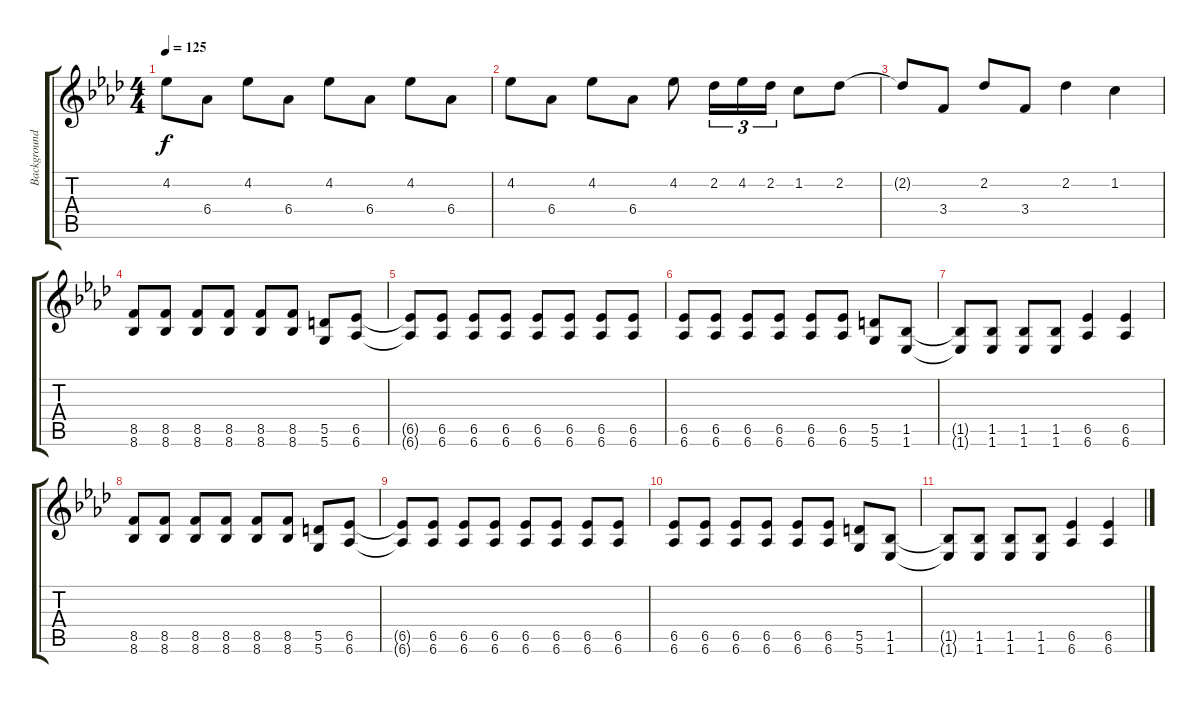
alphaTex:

\track ("Background Guitar" "Background") {instrument distortionguitar}
\staff {score tabs}
\tuning (E4 B3 G3 D3 A2 D2) {hide}
\ts (4 4)
\tempo 125
\clef g2
\ks fminor
4.2{t}.8{dy f} 6.4.8 4.2.8 6.4.8 4.2.8 6.4.8 4.2.8 6.4.8 |
4.2.8 6.4.8 4.2.8 6.4.8 4.2.8 2.2.16{tu (3 2)} 4.2.16{tu (3 2)} 2.2.16{tu (3 2)} 1.2.8 2.2.8 |
2.2{t}.8 3.4.8 2.2.8 3.4.8 2.2.4 1.2.4 |
(8.5 8.6).8 (8.5 8.6).8 (8.5 8.6).8 (8.5 8.6).8 (8.5 8.6).8 (8.5 8.6).8 (5.5 5.6).8 (6.5 6.6).8 |
(6.5{t} 6.6{t}).8 (6.5 6.6).8 (6.5 6.6).8 (6.5 6.6).8 (6.5 6.6).8 (6.5 6.6).8 (6.5 6.6).8 (6.5 6.6).8 |
(6.5 6.6).8 (6.5 6.6).8 (6.5 6.6).8 (6.5 6.6).8 (6.5 6.6).8 (6.5 6.6).8 (5.5 5.6).8 (1.5 1.6).8 |
(1.5{t} 1.6{t}).8 (1.5 1.6).8 (1.5 1.6).8 (1.5 1.6).8 (6.5 6.6).4 (6.5 6.6).4 |
(8.5 8.6).8 (8.5 8.6).8 (8.5 8.6).8 (8.5 8.6).8 (8.5 8.6).8 (8.5 8.6).8 (5.5 5.6).8 (6.5 6.6).8 |
(6.5{t} 6.6{t}).8 (6.5 6.6).8 (6.5 6.6).8 (6.5 6.6).8 (6.5 6.6).8 (6.5 6.6).8 (6.5 6.6).8 (6.5 6.6).8 |
(6.5 6.6).8 (6.5 6.6).8 (6.5 6.6).8 (6.5 6.6).8 (6.5 6.6).8 (6.5 6.6).8 (5.5 5.6).8 (1.5 1.6).8 |
(1.5{t} 1.6{t}).8 (1.5 1.6).8 (1.5 1.6).8 (1.5 1.6).8 (6.5 6.6).4 (6.5 6.6).4
